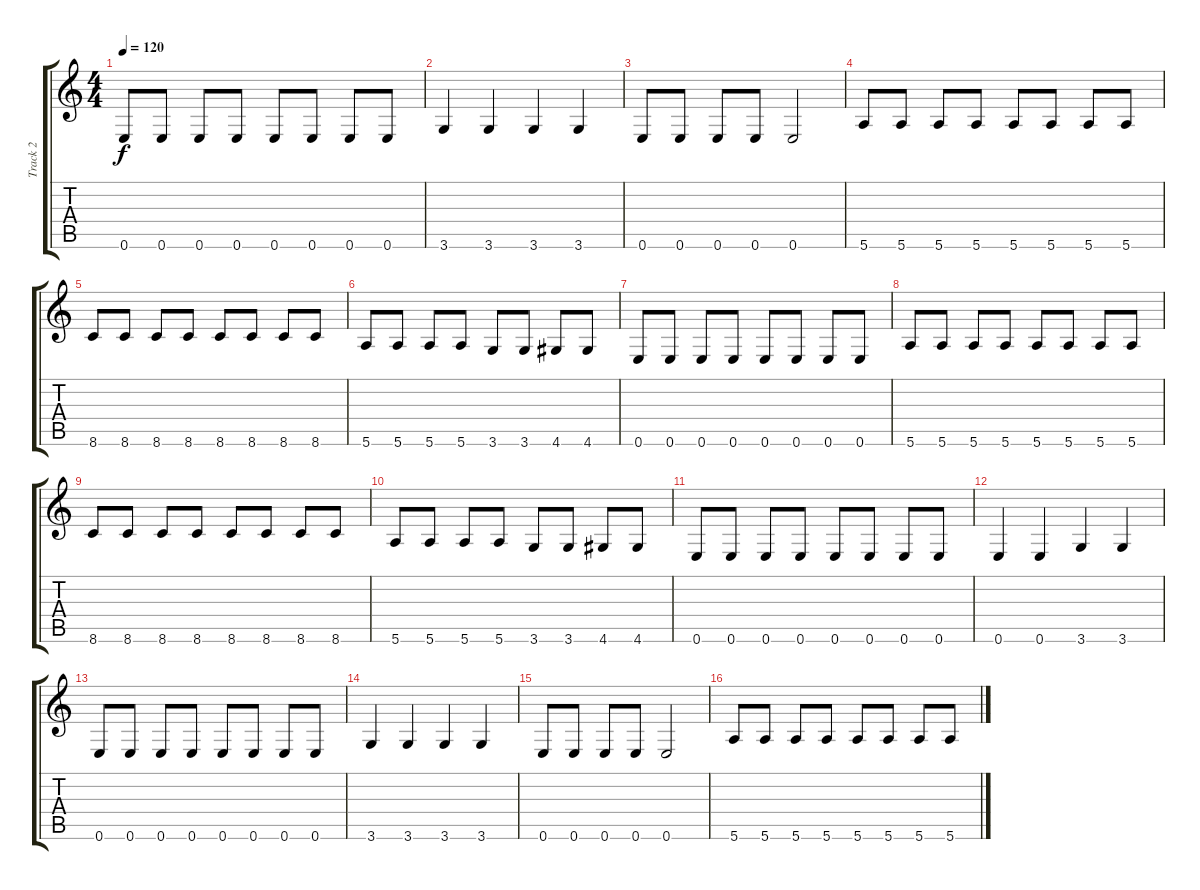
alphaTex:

\track ("Track 2" "Track 2") {instrument electricbassfinger}
\staff {score tabs}
\tuning (E4 B3 G3 D3 A2 E2) {hide}
\ts (4 4)
\tempo 120
\clef g2
\ks c
0.6.8{dy f} 0.6.8 0.6.8 0.6.8 0.6.8 0.6.8 0.6.8 0.6.8 |
3.6.4 3.6.4 3.6.4 3.6.4 |
0.6.8 0.6.8 0.6.8 0.6.8 0.6.2 |
5.6.8 5.6.8 5.6.8 5.6.8 5.6.8 5.6.8 5.6.8 5.6.8 |
8.6.8 8.6.8 8.6.8 8.6.8 8.6.8 8.6.8 8.6.8 8.6.8 |
5.6.8 5.6.8 5.6.8 5.6.8 3.6.8 3.6.8 4.6.8 4.6.8 |
0.6.8 0.6.8 0.6.8 0.6.8 0.6.8 0.6.8 0.6.8 0.6.8 |
5.6.8 5.6.8 5.6.8 5.6.8 5.6.8 5.6.8 5.6.8 5.6.8 |
8.6.8 8.6.8 8.6.8 8.6.8 8.6.8 8.6.8 8.6.8 8.6.8 |
5.6.8 5.6.8 5.6.8 5.6.8 3.6.8 3.6.8 4.6.8 4.6.8 |
0.6.8 0.6.8 0.6.8 0.6.8 0.6.8 0.6.8 0.6.8 0.6.8 |
0.6.4 0.6.4 3.6.4 3.6.4 |
0.6.8 0.6.8 0.6.8 0.6.8 0.6.8 0.6.8 0.6.8 0.6.8 |
3.6.4 3.6.4 3.6.4 3.6.4 |
0.6.8 0.6.8 0.6.8 0.6.8 0.6.2 |
5.6.8 5.6.8 5.6.8 5.6.8 5.6.8 5.6.8 5.6.8 5.6.8
